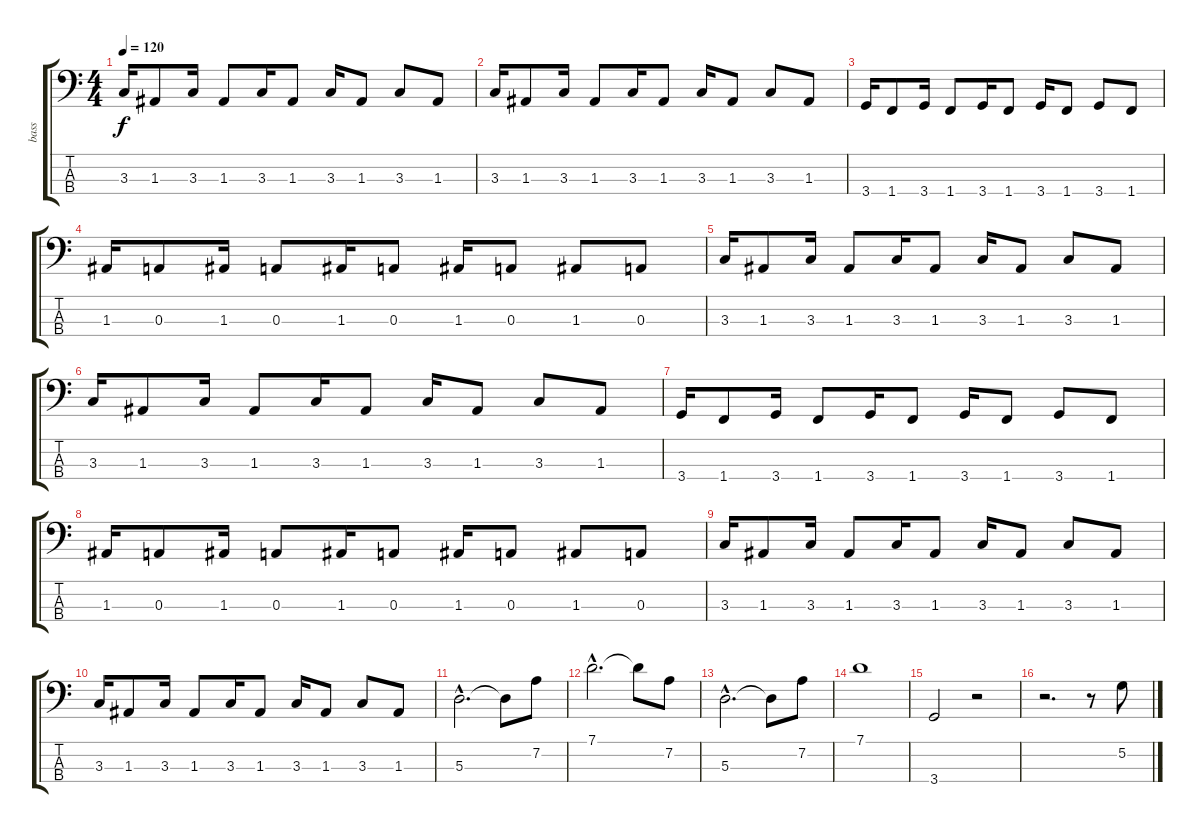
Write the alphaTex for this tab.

\track ("bass" "bass") {instrument electricbassfinger}
\staff {score tabs}
\tuning (G2 D2 A1 E1) {hide}
\ts (4 4)
\tempo 120
\clef f4
\ks c
3.3.16{dy f} 1.3.8 3.3.16 1.3.8 3.3.16 1.3.8 3.3.16 1.3.8 3.3.8 1.3.8 |
3.3.16 1.3.8 3.3.16 1.3.8 3.3.16 1.3.8 3.3.16 1.3.8 3.3.8 1.3.8 |
3.4.16 1.4.8 3.4.16 1.4.8 3.4.16 1.4.8 3.4.16 1.4.8 3.4.8 1.4.8 |
1.3.16 0.3.8 1.3.16 0.3.8 1.3.16 0.3.8 1.3.16 0.3.8 1.3.8 0.3.8 |
3.3.16 1.3.8 3.3.16 1.3.8 3.3.16 1.3.8 3.3.16 1.3.8 3.3.8 1.3.8 |
3.3.16 1.3.8 3.3.16 1.3.8 3.3.16 1.3.8 3.3.16 1.3.8 3.3.8 1.3.8 |
3.4.16 1.4.8 3.4.16 1.4.8 3.4.16 1.4.8 3.4.16 1.4.8 3.4.8 1.4.8 |
1.3.16 0.3.8 1.3.16 0.3.8 1.3.16 0.3.8 1.3.16 0.3.8 1.3.8 0.3.8 |
3.3.16 1.3.8 3.3.16 1.3.8 3.3.16 1.3.8 3.3.16 1.3.8 3.3.8 1.3.8 |
3.3.16 1.3.8 3.3.16 1.3.8 3.3.16 1.3.8 3.3.16 1.3.8 3.3.8 1.3.8 |
5.3{hac}.2{d} 5.3{t}.8 7.2.8 |
7.1{hac}.2{d} 7.1{t}.8 7.2.8 |
5.3{hac}.2{d} 5.3{t}.8 7.2.8 |
7.1.1 |
3.4.2 r.2 |
r.2{d} r.8 5.2.8
